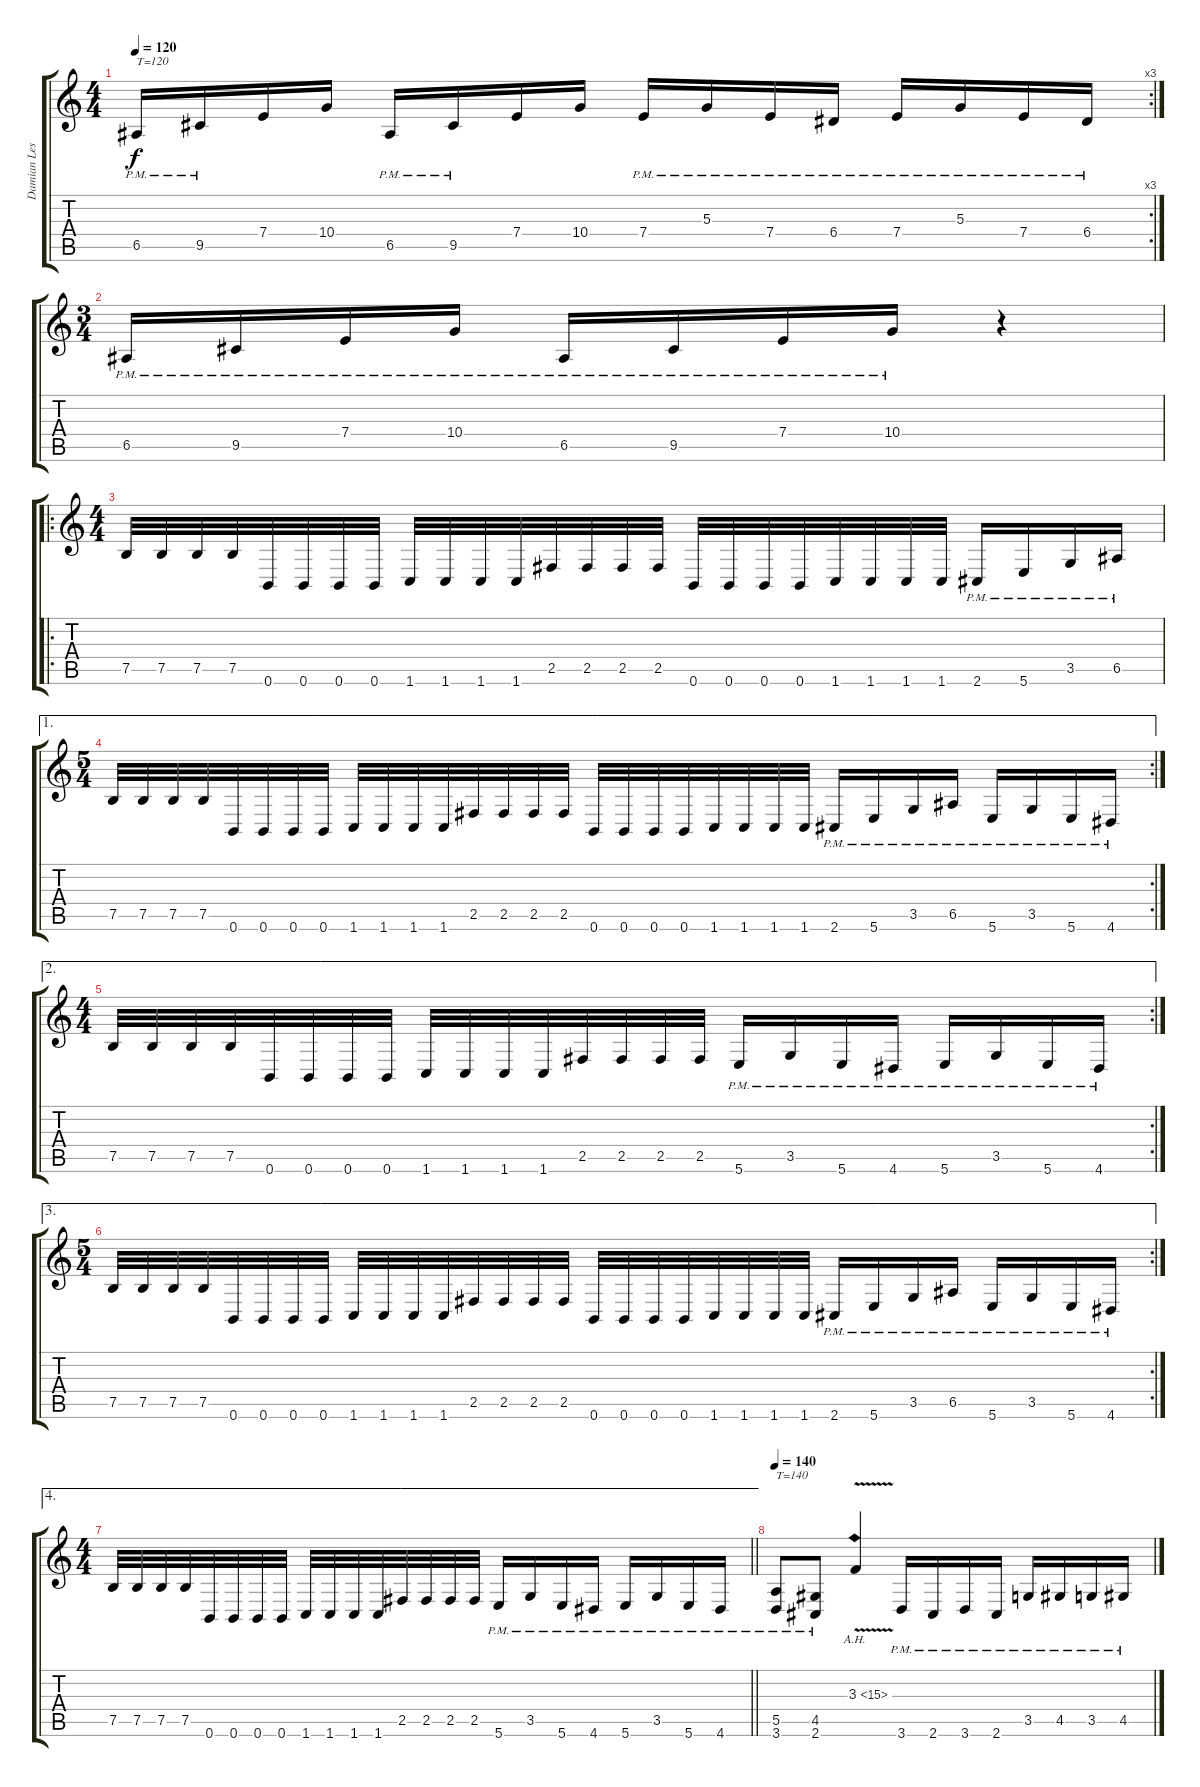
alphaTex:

\track ("Damian Leski" "Damian Les") {instrument distortionguitar}
\staff {score tabs}
\tuning (B3 Gb3 D3 A2 E2 B1) {hide}
\rc 3
\ts (4 4)
\tempo 120
\clef g2
\ks c
6.5{pm}.16{txt "T=120" dy f instrument distortionguitar} 9.5{pm}.16 7.4.16 10.4.16 6.5{pm}.16 9.5{pm}.16 7.4.16 10.4.16 7.4{pm}.16 5.3{pm}.16 7.4{pm}.16 6.4{pm}.16 7.4{pm}.16 5.3{pm}.16 7.4{pm}.16 6.4{pm}.16 |
\ts (3 4)
6.5{pm}.16 9.5{pm}.16 7.4{pm}.16 10.4{pm}.16 6.5{pm}.16 9.5{pm}.16 7.4{pm}.16 10.4{pm}.16 r.4 |
\ro
\ts (4 4)
7.5.32 7.5.32 7.5.32 7.5.32 0.6.32 0.6.32 0.6.32 0.6.32 1.6.32 1.6.32 1.6.32 1.6.32 2.5.32 2.5.32 2.5.32 2.5.32 0.6.32 0.6.32 0.6.32 0.6.32 1.6.32 1.6.32 1.6.32 1.6.32 2.6{pm}.16 5.6{pm}.16 3.5{pm}.16 6.5{pm}.16 |
\ae 1
\rc 2
\ts (5 4)
7.5.32 7.5.32 7.5.32 7.5.32 0.6.32 0.6.32 0.6.32 0.6.32 1.6.32 1.6.32 1.6.32 1.6.32 2.5.32 2.5.32 2.5.32 2.5.32 0.6.32 0.6.32 0.6.32 0.6.32 1.6.32 1.6.32 1.6.32 1.6.32 2.6{pm}.16 5.6{pm}.16 3.5{pm}.16 6.5{pm}.16 5.6{pm}.16 3.5{pm}.16 5.6{pm}.16 4.6{pm}.16 |
\ae 2
\rc 2
\ts (4 4)
7.5.32 7.5.32 7.5.32 7.5.32 0.6.32 0.6.32 0.6.32 0.6.32 1.6.32 1.6.32 1.6.32 1.6.32 2.5.32 2.5.32 2.5.32 2.5.32 5.6{pm}.16 3.5{pm}.16 5.6{pm}.16 4.6{pm}.16 5.6{pm}.16 3.5{pm}.16 5.6{pm}.16 4.6{pm}.16 |
\ae 3
\rc 2
\ts (5 4)
7.5.32 7.5.32 7.5.32 7.5.32 0.6.32 0.6.32 0.6.32 0.6.32 1.6.32 1.6.32 1.6.32 1.6.32 2.5.32 2.5.32 2.5.32 2.5.32 0.6.32 0.6.32 0.6.32 0.6.32 1.6.32 1.6.32 1.6.32 1.6.32 2.6{pm}.16 5.6{pm}.16 3.5{pm}.16 6.5{pm}.16 5.6{pm}.16 3.5{pm}.16 5.6{pm}.16 4.6{pm}.16 |
\ae 4
\ts (4 4)
\barLineRight lightlight
7.5.32 7.5.32 7.5.32 7.5.32 0.6.32 0.6.32 0.6.32 0.6.32 1.6.32 1.6.32 1.6.32 1.6.32 2.5.32 2.5.32 2.5.32 2.5.32 5.6{pm}.16 3.5{pm}.16 5.6{pm}.16 4.6{pm}.16 5.6{pm}.16 3.5{pm}.16 5.6{pm}.16 4.6{pm}.16 |
\tempo 140
(5.5{pm} 3.6{pm}).8{txt "T=140"} (4.5{pm} 2.6{pm}).8 3.3{ah 12 v}.4 3.6{pm}.16 2.6{pm}.16 3.6{pm}.16 2.6{pm}.16 3.5{pm}.16 4.5{pm}.16 3.5{pm}.16 4.5{pm}.16
